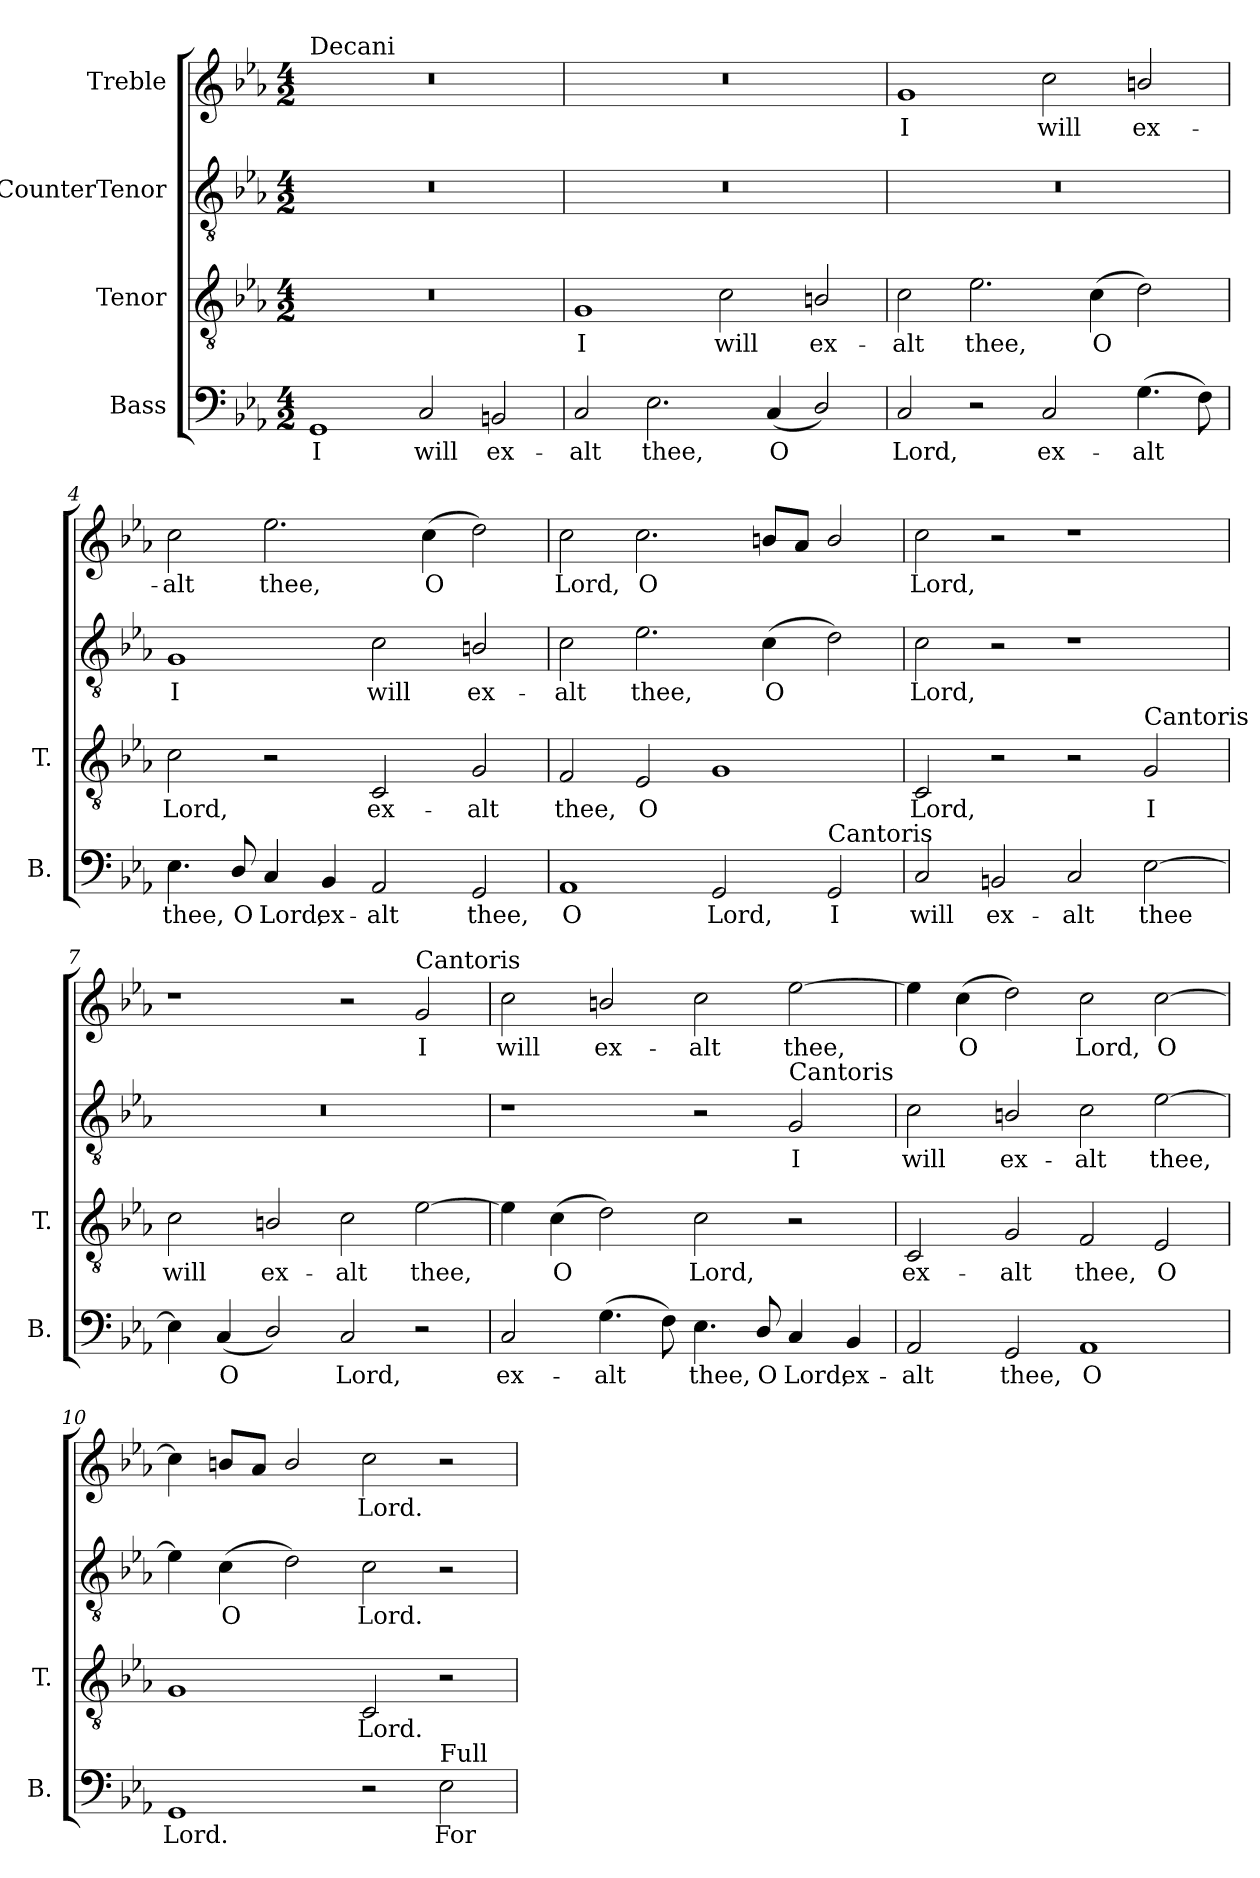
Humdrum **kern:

**kern	**text	**kern	**text	**kern	**text	**kern	**text
*part4	*part4	*part3	*part3	*part2	*part2	*part1	*part1
*staff4	*staff4	*staff3	*staff3	*staff2	*staff2	*staff1	*staff1
*I"Bass	*	*I"Tenor	*	*I"CounterTenor	*	*I"Treble	*
*I'B.	*	*I'T.	*	*	*	*	*
*clefF4	*	*clefGv2	*	*clefGv2	*	*clefG2	*
*	*	*ITrd7c12	*	*ITrd7c12	*	*	*
*k[b-e-a-]	*	*k[b-e-a-]	*	*k[b-e-a-]	*	*k[b-e-a-]	*
*c:	*	*c:	*	*c:	*	*c:	*
*M4/2	*	*M4/2	*	*M4/2	*	*M4/2	*
=1	=1	=1	=1	=1	=1	=1	=1
!	!	!	!	!	!	!LO:TX:a:t=Decani	!
!	!LO:LY:b	!LO:N:vis=1	!	!LO:N:vis=1	!	!LO:N:vis=1	!
1GG	I	0r	.	0r	.	0r	.
!	!LO:LY:b	!	!	!	!	!	!
2C/	will	.	.	.	.	.	.
!	!LO:LY:b	!	!	!	!	!	!
2BBn/	ex-	.	.	.	.	.	.
=2	=2	=2	=2	=2	=2	=2	=2
!	!LO:LY:b	!	!LO:LY:b	!LO:N:vis=1	!	!LO:N:vis=1	!
2C/	-alt	1GG	I	0r	.	0r	.
!	!LO:LY:b	!	!	!	!	!	!
2.E-\	thee,	.	.	.	.	.	.
!	!	!	!LO:LY:b	!	!	!	!
.	.	2C\	will	.	.	.	.
!	!LO:LY:b	!	!	!	!	!	!
(<4C/	O	.	.	.	.	.	.
!	!	!	!LO:LY:b	!	!	!	!
2D/)	.	2BBn/	ex-	.	.	.	.
=3	=3	=3	=3	=3	=3	=3	=3
!	!LO:LY:b	!	!LO:LY:b	!LO:N:vis=1	!	!	!LO:LY:b
2C/	Lord,	2C\	-alt	0r	.	1g	I
!	!	!	!LO:LY:b	!	!	!	!
2r	.	2.E-\	thee,	.	.	.	.
!	!LO:LY:b	!	!	!	!	!	!LO:LY:b
2C/	ex-	.	.	.	.	2cc\	will
!	!	!	!LO:LY:b	!	!	!	!
.	.	(>4C\	O	.	.	.	.
!	!LO:LY:b	!	!	!	!	!	!LO:LY:b
(>4.G\	-alt	2D\)	.	.	.	2bn/	ex-
8F\)	.	.	.	.	.	.	.
=4	=4	=4	=4	=4	=4	=4	=4
!	!LO:LY:b	!	!LO:LY:b	!	!LO:LY:b	!	!LO:LY:b
4.E-\	thee,	2C\	Lord,	1GG	I	2cc\	-alt
!	!LO:LY:b	!	!	!	!	!	!
8D/	O	.	.	.	.	.	.
!	!LO:LY:b	!	!	!	!	!	!LO:LY:b
4C/	Lord,	2r	.	.	.	2.ee-\	thee,
!	!LO:LY:b	!	!	!	!	!	!
4BB-/	ex-	.	.	.	.	.	.
!	!LO:LY:b	!	!LO:LY:b	!	!LO:LY:b	!	!
2AA-/	-alt	2CC/	ex-	2C\	will	.	.
!	!	!	!	!	!	!	!LO:LY:b
.	.	.	.	.	.	(>4cc\	O
!	!LO:LY:b	!	!LO:LY:b	!	!LO:LY:b	!	!
2GG/	thee,	2GG/	-alt	2BBn/	ex-	2dd\)	.
!!LO:LB:g=z
=5	=5	=5	=5	=5	=5	=5	=5
!	!LO:LY:b	!	!LO:LY:b	!	!LO:LY:b	!	!LO:LY:b
1AA-	O	2FF/	thee,	2C\	-alt	2cc\	Lord,
!	!	!	!LO:LY:b	!	!LO:LY:b	!	!LO:LY:b
.	.	2EE-/	O	2.E-\	thee,	2.cc\	O
!	!LO:LY:b	!	!	!	!	!	!
2GG/	Lord,	1GG	.	.	.	.	.
!	!	!	!	!	!LO:LY:b	!	!
.	.	.	.	(>4C\	O	8bn/L	.
.	.	.	.	.	.	8a-/J	.
!LO:TX:a:t=Cantoris	!	!	!	!	!	!	!
!	!LO:LY:b	!	!	!	!	!	!
2GG/	I	.	.	2D\)	.	2b/	.
=6	=6	=6	=6	=6	=6	=6	=6
!	!LO:LY:b	!	!LO:LY:b	!	!LO:LY:b	!	!LO:LY:b
2C/	will	2CC/	Lord,	2C\	Lord,	2cc\	Lord,
!	!LO:LY:b	!	!	!	!	!	!
2BBn/	ex-	2r	.	2r	.	2r	.
!	!LO:LY:b	!	!	!	!	!	!
2C/	-alt	2r	.	1r	.	1r	.
!	!	!LO:TX:a:t=Cantoris	!	!	!	!	!
!	!LO:LY:b	!	!LO:LY:b	!	!	!	!
[>2E-\	thee	2GG/	I	.	.	.	.
=7	=7	=7	=7	=7	=7	=7	=7
!	!	!	!LO:LY:b	!LO:N:vis=1	!	!	!
4E-\]	.	2C\	will	0r	.	1r	.
!	!LO:LY:b	!	!	!	!	!	!
(<4C/	O	.	.	.	.	.	.
!	!	!	!LO:LY:b	!	!	!	!
2D/)	.	2BBn/	ex-	.	.	.	.
!	!LO:LY:b	!	!LO:LY:b	!	!	!	!
2C/	Lord,	2C\	-alt	.	.	2r	.
!	!	!	!	!	!	!LO:TX:a:t=Cantoris	!
!	!	!	!LO:LY:b	!	!	!	!LO:LY:b
2r	.	[>2E-\	thee,	.	.	2g/	I
!!LO:LB:g=z
=8	=8	=8	=8	=8	=8	=8	=8
!	!LO:LY:b	!	!	!	!	!	!LO:LY:b
2C/	ex-	4E-\]	.	1r	.	2cc\	will
!	!	!	!LO:LY:b	!	!	!	!
.	.	(>4C\	O	.	.	.	.
!	!LO:LY:b	!	!	!	!	!	!LO:LY:b
(>4.G\	-alt	2D\)	.	.	.	2bn/	ex-
8F\)	.	.	.	.	.	.	.
!	!LO:LY:b	!	!LO:LY:b	!	!	!	!LO:LY:b
4.E-\	thee,	2C\	Lord,	2r	.	2cc\	-alt
!	!LO:LY:b	!	!	!	!	!	!
8D/	O	.	.	.	.	.	.
!	!	!	!	!LO:TX:a:t=Cantoris	!	!	!
!	!LO:LY:b	!	!	!	!LO:LY:b	!	!LO:LY:b
4C/	Lord,	2r	.	2GG/	I	[>2ee-\	thee,
!	!LO:LY:b	!	!	!	!	!	!
4BB-/	ex-	.	.	.	.	.	.
=9	=9	=9	=9	=9	=9	=9	=9
!	!LO:LY:b	!	!LO:LY:b	!	!LO:LY:b	!	!
2AA-/	-alt	2CC/	ex-	2C\	will	4ee-\]	.
!	!	!	!	!	!	!	!LO:LY:b
.	.	.	.	.	.	(>4cc\	O
!	!LO:LY:b	!	!LO:LY:b	!	!LO:LY:b	!	!
2GG/	thee,	2GG/	-alt	2BBn/	ex-	2dd\)	.
!	!LO:LY:b	!	!LO:LY:b	!	!LO:LY:b	!	!LO:LY:b
1AA-	O	2FF/	thee,	2C\	-alt	2cc\	Lord,
!	!	!	!LO:LY:b	!	!LO:LY:b	!	!LO:LY:b
.	.	2EE-/	O	[>2E-\	thee,	[>2cc\	O
=10	=10	=10	=10	=10	=10	=10	=10
!	!LO:LY:b	!	!	!	!	!	!
1GG	Lord.	1GG	.	4E-\]	.	4cc\]	.
!	!	!	!	!	!LO:LY:b	!	!
.	.	.	.	(>4C\	O	8bn/L	.
.	.	.	.	.	.	8a-/J	.
.	.	.	.	2D\)	.	2b/	.
!	!	!	!LO:LY:b	!	!LO:LY:b	!	!LO:LY:b
2r	.	2CC/	Lord.	2C\	Lord.	2cc\	Lord.
!LO:TX:a:t=Full	!	!	!	!	!	!	!
!	!LO:LY:b	!	!	!	!	!	!
2E-\	For	2r	.	2r	.	2r	.
=	=	=	=	=	=	=	=
*-	*-	*-	*-	*-	*-	*-	*-
